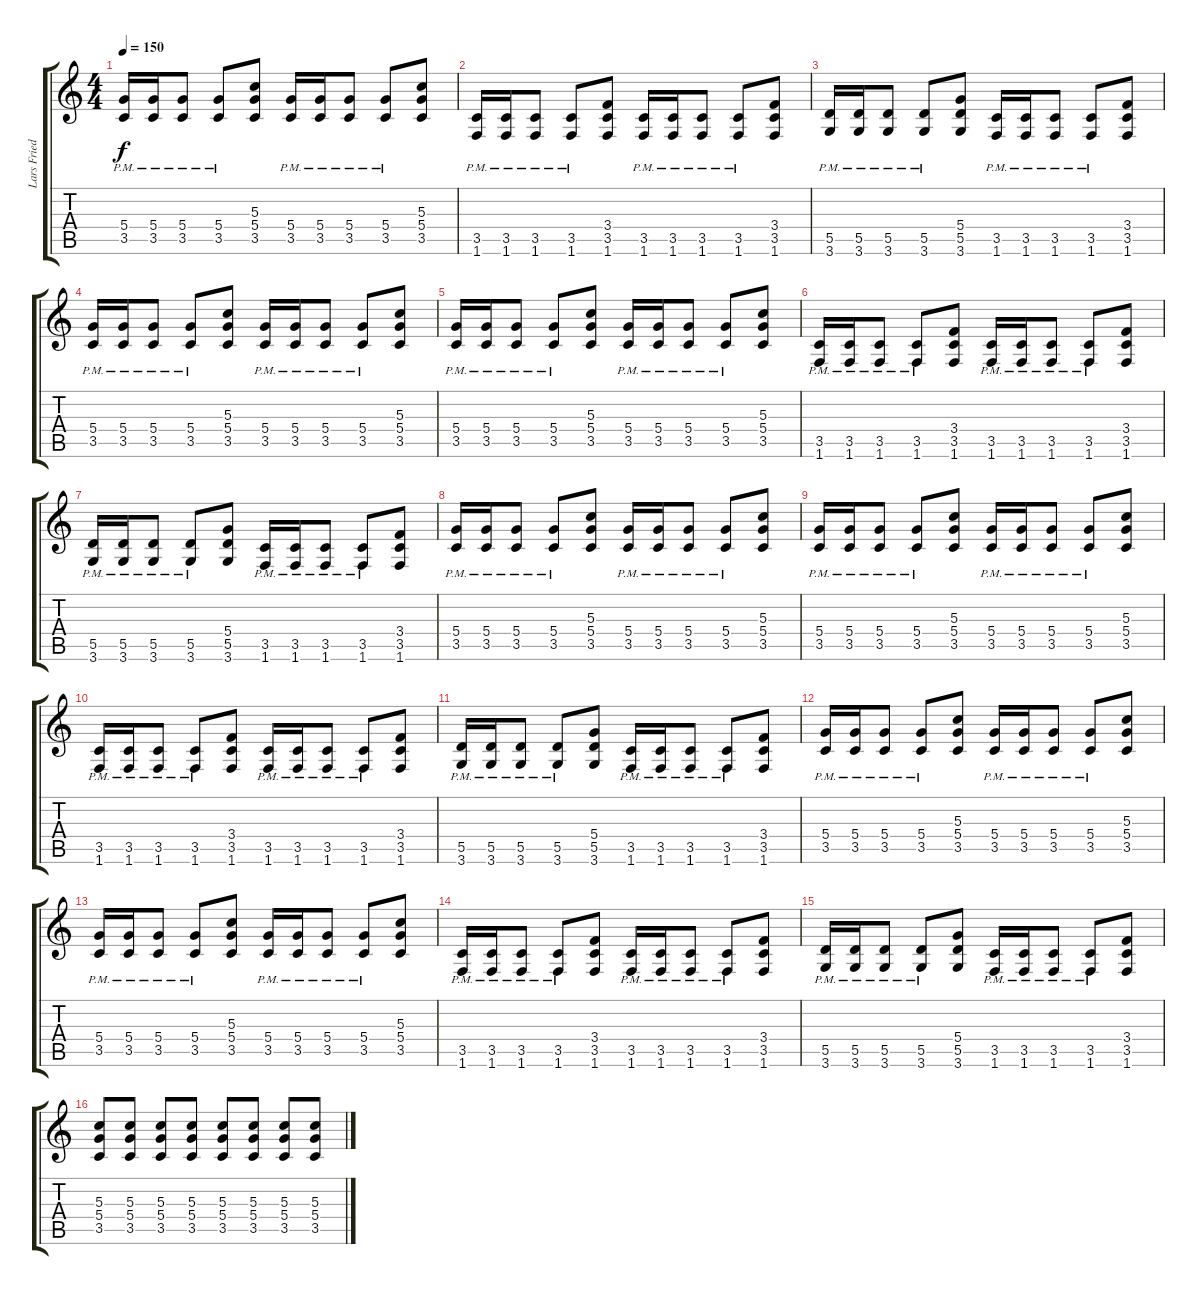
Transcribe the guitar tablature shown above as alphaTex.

\track ("Lars Friedriksen" "Lars Fried") {instrument distortionguitar}
\staff {score tabs}
\tuning (E4 B3 G3 D3 A2 E2) {hide}
\ts (4 4)
\tempo 150
\clef g2
\ks c
(5.4{pm} 3.5{pm}).16{dy f instrument distortionguitar} (5.4{pm} 3.5{pm}).16 (5.4{pm} 3.5{pm}).8 (5.4{pm} 3.5{pm}).8 (5.3 5.4 3.5).8 (5.4{pm} 3.5{pm}).16 (5.4{pm} 3.5{pm}).16 (5.4{pm} 3.5{pm}).8 (5.4{pm} 3.5{pm}).8 (5.3 5.4 3.5).8 |
(3.5{pm} 1.6{pm}).16 (3.5{pm} 1.6{pm}).16 (3.5{pm} 1.6{pm}).8 (3.5{pm} 1.6{pm}).8 (3.4 3.5 1.6).8 (3.5{pm} 1.6{pm}).16 (3.5{pm} 1.6{pm}).16 (3.5{pm} 1.6{pm}).8 (3.5{pm} 1.6{pm}).8 (3.4 3.5 1.6).8 |
(5.5{pm} 3.6{pm}).16 (5.5{pm} 3.6{pm}).16 (5.5{pm} 3.6{pm}).8 (5.5{pm} 3.6{pm}).8 (5.4 5.5 3.6).8 (3.5{pm} 1.6{pm}).16 (3.5{pm} 1.6{pm}).16 (3.5{pm} 1.6{pm}).8 (3.5{pm} 1.6{pm}).8 (3.4 3.5 1.6).8 |
(5.4{pm} 3.5{pm}).16 (5.4{pm} 3.5{pm}).16 (5.4{pm} 3.5{pm}).8 (5.4{pm} 3.5{pm}).8 (5.3 5.4 3.5).8 (5.4{pm} 3.5{pm}).16 (5.4{pm} 3.5{pm}).16 (5.4{pm} 3.5{pm}).8 (5.4{pm} 3.5{pm}).8 (5.3 5.4 3.5).8 |
(5.4{pm} 3.5{pm}).16 (5.4{pm} 3.5{pm}).16 (5.4{pm} 3.5{pm}).8 (5.4{pm} 3.5{pm}).8 (5.3 5.4 3.5).8 (5.4{pm} 3.5{pm}).16 (5.4{pm} 3.5{pm}).16 (5.4{pm} 3.5{pm}).8 (5.4{pm} 3.5{pm}).8 (5.3 5.4 3.5).8 |
(3.5{pm} 1.6{pm}).16 (3.5{pm} 1.6{pm}).16 (3.5{pm} 1.6{pm}).8 (3.5{pm} 1.6{pm}).8 (3.4 3.5 1.6).8 (3.5{pm} 1.6{pm}).16 (3.5{pm} 1.6{pm}).16 (3.5{pm} 1.6{pm}).8 (3.5{pm} 1.6{pm}).8 (3.4 3.5 1.6).8 |
(5.5{pm} 3.6{pm}).16 (5.5{pm} 3.6{pm}).16 (5.5{pm} 3.6{pm}).8 (5.5{pm} 3.6{pm}).8 (5.4 5.5 3.6).8 (3.5{pm} 1.6{pm}).16 (3.5{pm} 1.6{pm}).16 (3.5{pm} 1.6{pm}).8 (3.5{pm} 1.6{pm}).8 (3.4 3.5 1.6).8 |
(5.4{pm} 3.5{pm}).16 (5.4{pm} 3.5{pm}).16 (5.4{pm} 3.5{pm}).8 (5.4{pm} 3.5{pm}).8 (5.3 5.4 3.5).8 (5.4{pm} 3.5{pm}).16 (5.4{pm} 3.5{pm}).16 (5.4{pm} 3.5{pm}).8 (5.4{pm} 3.5{pm}).8 (5.3 5.4 3.5).8 |
(5.4{pm} 3.5{pm}).16 (5.4{pm} 3.5{pm}).16 (5.4{pm} 3.5{pm}).8 (5.4{pm} 3.5{pm}).8 (5.3 5.4 3.5).8 (5.4{pm} 3.5{pm}).16 (5.4{pm} 3.5{pm}).16 (5.4{pm} 3.5{pm}).8 (5.4{pm} 3.5{pm}).8 (5.3 5.4 3.5).8 |
(3.5{pm} 1.6{pm}).16 (3.5{pm} 1.6{pm}).16 (3.5{pm} 1.6{pm}).8 (3.5{pm} 1.6{pm}).8 (3.4 3.5 1.6).8 (3.5{pm} 1.6{pm}).16 (3.5{pm} 1.6{pm}).16 (3.5{pm} 1.6{pm}).8 (3.5{pm} 1.6{pm}).8 (3.4 3.5 1.6).8 |
(5.5{pm} 3.6{pm}).16 (5.5{pm} 3.6{pm}).16 (5.5{pm} 3.6{pm}).8 (5.5{pm} 3.6{pm}).8 (5.4 5.5 3.6).8 (3.5{pm} 1.6{pm}).16 (3.5{pm} 1.6{pm}).16 (3.5{pm} 1.6{pm}).8 (3.5{pm} 1.6{pm}).8 (3.4 3.5 1.6).8 |
(5.4{pm} 3.5{pm}).16 (5.4{pm} 3.5{pm}).16 (5.4{pm} 3.5{pm}).8 (5.4{pm} 3.5{pm}).8 (5.3 5.4 3.5).8 (5.4{pm} 3.5{pm}).16 (5.4{pm} 3.5{pm}).16 (5.4{pm} 3.5{pm}).8 (5.4{pm} 3.5{pm}).8 (5.3 5.4 3.5).8 |
(5.4{pm} 3.5{pm}).16 (5.4{pm} 3.5{pm}).16 (5.4{pm} 3.5{pm}).8 (5.4{pm} 3.5{pm}).8 (5.3 5.4 3.5).8 (5.4{pm} 3.5{pm}).16 (5.4{pm} 3.5{pm}).16 (5.4{pm} 3.5{pm}).8 (5.4{pm} 3.5{pm}).8 (5.3 5.4 3.5).8 |
(3.5{pm} 1.6{pm}).16 (3.5{pm} 1.6{pm}).16 (3.5{pm} 1.6{pm}).8 (3.5{pm} 1.6{pm}).8 (3.4 3.5 1.6).8 (3.5{pm} 1.6{pm}).16 (3.5{pm} 1.6{pm}).16 (3.5{pm} 1.6{pm}).8 (3.5{pm} 1.6{pm}).8 (3.4 3.5 1.6).8 |
(5.5{pm} 3.6{pm}).16 (5.5{pm} 3.6{pm}).16 (5.5{pm} 3.6{pm}).8 (5.5{pm} 3.6{pm}).8 (5.4 5.5 3.6).8 (3.5{pm} 1.6{pm}).16 (3.5{pm} 1.6{pm}).16 (3.5{pm} 1.6{pm}).8 (3.5{pm} 1.6{pm}).8 (3.4 3.5 1.6).8 |
(5.3 5.4 3.5).8 (5.3 5.4 3.5).8 (5.3 5.4 3.5).8 (5.3 5.4 3.5).8 (5.3 5.4 3.5).8 (5.3 5.4 3.5).8 (5.3 5.4 3.5).8 (5.3 5.4 3.5).8
